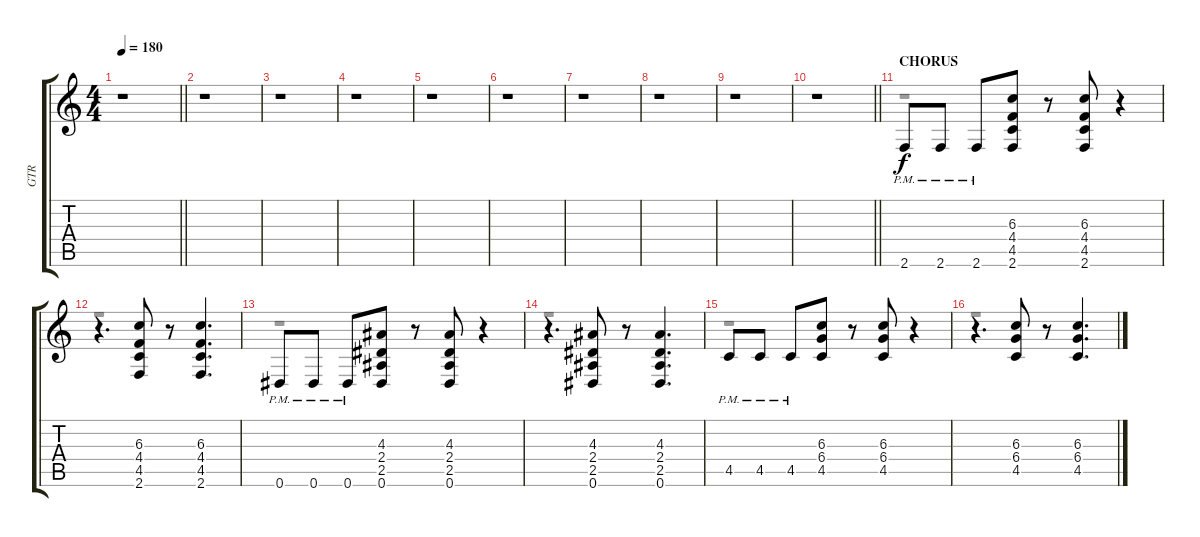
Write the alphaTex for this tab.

\track ("GTR" "GTR") {instrument distortionguitar}
\staff {score tabs}
\tuning (Eb4 Bb3 Gb3 Db3 Ab2 Eb2) {hide}
\voice
\ts (4 4)
\tempo 180
\clef g2
\barLineRight lightlight
\ks c
r.1{dy f} |
r.1 |
r.1 |
r.1 |
r.1 |
r.1 |
r.1 |
r.1 |
r.1 |
\barLineRight lightlight
r.1 |
\section ("" "CHORUS")
2.6{pm}.8 2.6{pm}.8 2.6{pm}.8 (6.3 4.4 4.5 2.6).8 r.8 (6.3 4.4 4.5 2.6).8 r.4 |
r.4{d} (6.3 4.4 4.5 2.6).8 r.8 (6.3 4.4 4.5 2.6).4{d} |
0.6{pm}.8 0.6{pm}.8 0.6{pm}.8 (4.3 2.4 2.5 0.6).8 r.8 (4.3 2.4 2.5 0.6).8 r.4 |
r.4{d} (4.3 2.4 2.5 0.6).8 r.8 (4.3 2.4 2.5 0.6).4{d} |
4.5{pm}.8 4.5{pm}.8 4.5{pm}.8 (6.3 6.4 4.5).8 r.8 (6.3 6.4 4.5).8 r.4 |
r.4{d} (6.3 6.4 4.5).8 r.8 (6.3 6.4 4.5).4{d}
\voice
\clef g2
\ottava regular
\simile none
\barLineRight lightlight
\ks c
r.1{dy f} |
r.1 |
r.1 |
r.1 |
r.1 |
r.1 |
r.1 |
r.1 |
r.1 |
\barLineRight lightlight
r.1 |
r.1 |
r.1 |
r.1 |
r.1 |
r.1 |
r.1
